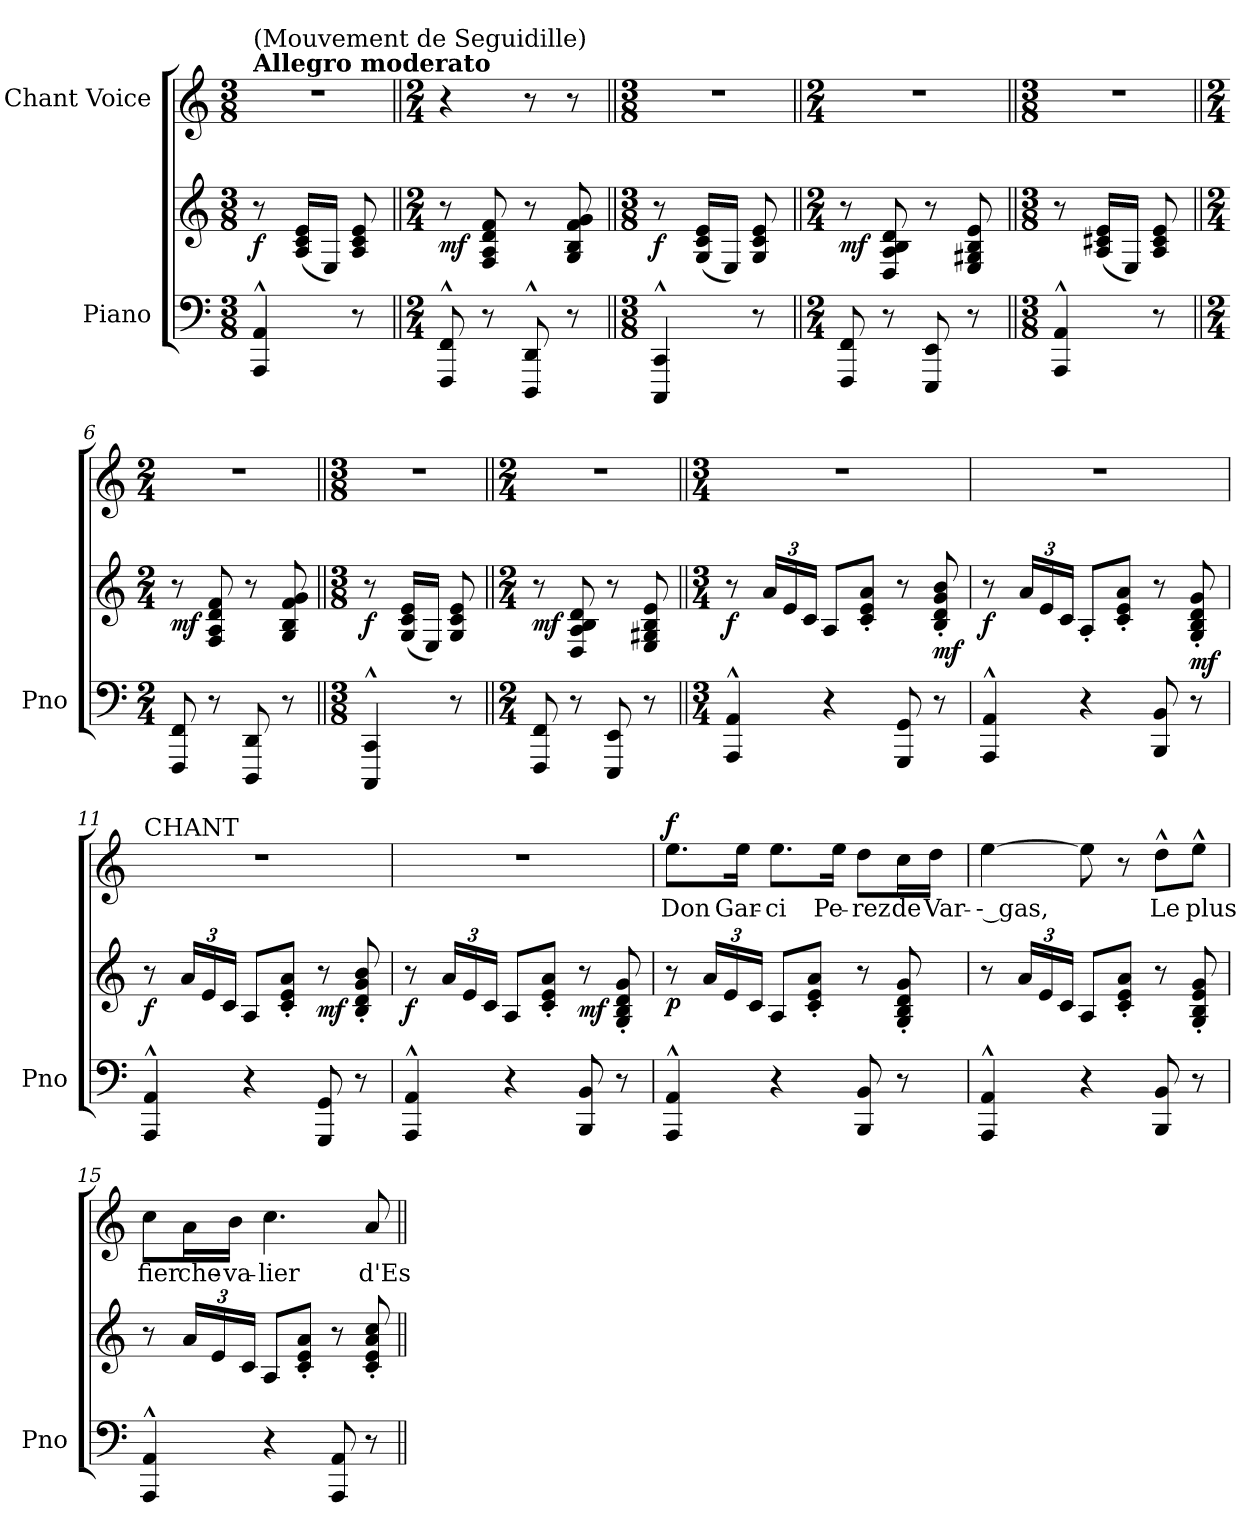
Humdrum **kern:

**kern	**kern	**dynam	**kern	**text	**dynam
*part2	*part2	*part2	*part1	*part1	*part1
*staff3	*staff2	*staff2/3	*staff1	*staff1	*staff1
*I"Piano	*	*	*I"Chant Voice	*	*
*I'Pno	*	*	*	*	*
*clefF4	*clefG2	*	*clefG2	*	*
*k[]	*k[]	*	*k[]	*	*
*M3/8	*M3/8	*	*M3/8	*	*
=1	=1	=1	=1	=1	=1
!	!	!	!LO:TX:a:B:t=Allegro moderato	!	!
!	!	!	!LO:TX:a:t=(Mouvement de Seguidille)	!	!
!	!	!LO:DY:b	!	!	!
4AAA/^^ 4AA/^^	8r	f	4.r	.	.
.	(16A/ 16c/ 16e/LL	.	.	.	.
.	16E/JJ)	.	.	.	.
8r	8A/ 8c/ 8e/	.	.	.	.
=2||	=2||	=2||	=2||	=2||	=2||
*M2/4	*M2/4	*	*M2/4	*	*
!	!	!LO:DY:b	!	!	!
8FFF/^^ 8FF/^^	8r	mf	4r	.	.
8r	8F/ 8A/ 8d/ 8f/	.	.	.	.
8DDD/^^ 8DD/^^	8r	.	8r	.	.
8r	8G/ 8B/ 8f/ 8g/	.	8r	.	.
=3||	=3||	=3||	=3||	=3||	=3||
*M3/8	*M3/8	*	*M3/8	*	*
!	!	!LO:DY:b	!	!	!
4CCC/^^ 4CC/^^	8r	f	4.r	.	.
.	(16G/ 16c/ 16e/LL	.	.	.	.
.	16E/JJ)	.	.	.	.
8r	8G/ 8c/ 8e/	.	.	.	.
=4||	=4||	=4||	=4||	=4||	=4||
*M2/4	*M2/4	*	*M2/4	*	*
!	!	!LO:DY:b	!	!	!
8FFF/ 8FF/	8r	mf	2r	.	.
8r	8D/ 8A/ 8B/ 8d/	.	.	.	.
8EEE/ 8EE/	8r	.	.	.	.
8r	8E/ 8G#X/ 8B/ 8e/	.	.	.	.
=5||	=5||	=5||	=5||	=5||	=5||
*M3/8	*M3/8	*	*M3/8	*	*
!	!	!LO:DY:b	!	!	!
!	!	!LO:DY:n=1:b	!	!	!
4AAA/^^ 4AA/^^	8r	other-dynamics f	4.r	.	.
.	(16A/ 16c#X/ 16e/LL	.	.	.	.
.	16E/JJ)	.	.	.	.
8r	8A/ 8c#/ 8e/	.	.	.	.
=6||	=6||	=6||	=6||	=6||	=6||
*M2/4	*M2/4	*	*M2/4	*	*
!	!	!LO:DY:b	!	!	!
8FFF/ 8FF/	8r	mf	2r	.	.
8r	8F/ 8A/ 8d/ 8f/	.	.	.	.
8DDD/ 8DD/	8r	.	.	.	.
8r	8G/ 8B/ 8f/ 8g/	.	.	.	.
=7||	=7||	=7||	=7||	=7||	=7||
*M3/8	*M3/8	*	*M3/8	*	*
!	!	!LO:DY:b	!	!	!
4CCC/^^ 4CC/^^	8r	f	4.r	.	.
.	(16G/ 16c/ 16e/LL	.	.	.	.
.	16E/JJ)	.	.	.	.
8r	8G/ 8c/ 8e/	.	.	.	.
=8||	=8||	=8||	=8||	=8||	=8||
*M2/4	*M2/4	*	*M2/4	*	*
!	!	!LO:DY:b	!	!	!
8FFF/ 8FF/	8r	mf	2r	.	.
8r	8D/ 8A/ 8B/ 8d/	.	.	.	.
8EEE/ 8EE/	8r	.	.	.	.
8r	8E/ 8G#X/ 8B/ 8e/	.	.	.	.
=9||	=9||	=9||	=9||	=9||	=9||
*M3/4	*M3/4	*	*M3/4	*	*
!	!	!LO:DY:b	!	!	!
4AAA/^^ 4AA/^^	8r	f	2.r	.	.
*	*Xbrackettup	*	*	*	*
.	24a/LL	.	.	.	.
.	24e/	.	.	.	.
.	24c/JJ	.	.	.	.
4r	8A/L	.	.	.	.
.	8c/' 8e/' 8a/'J	.	.	.	.
8GGG/ 8GG/	8r	.	.	.	.
!	!	!LO:DY:b	!	!	!
8r	8B/' 8d/' 8g/' 8b/'	mf	.	.	.
=10	=10	=10	=10	=10	=10
!	!	!LO:DY:b	!	!	!
4AAA/^^ 4AA/^^	8r	f	2.r	.	.
.	24a/LL	.	.	.	.
.	24e/	.	.	.	.
.	24c/JJ	.	.	.	.
4r	8A'/L	.	.	.	.
.	8c/' 8e/' 8a/'J	.	.	.	.
8BBB/ 8BB/	8r	.	.	.	.
!	!	!LO:DY:b	!	!	!
8r	8G/' 8B/' 8d/' 8g/'	mf	.	.	.
=11	=11	=11	=11	=11	=11
!	!	!	!LO:TX:a:t=CHANT	!	!
!	!	!LO:DY:b	!	!	!
4AAA/^^ 4AA/^^	8r	f	2.r	.	.
.	24a/LL	.	.	.	.
.	24e/	.	.	.	.
.	24c/JJ	.	.	.	.
4r	8A/L	.	.	.	.
.	8c/' 8e/' 8a/'J	.	.	.	.
!	!	!LO:DY:b	!	!	!
8GGG/ 8GG/	8r	mf	.	.	.
8r	8B/' 8d/' 8g/' 8b/'	.	.	.	.
=12	=12	=12	=12	=12	=12
!	!	!LO:DY:b	!	!	!
4AAA/^^ 4AA/^^	8r	f	2.r	.	.
.	24a/LL	.	.	.	.
.	24e/	.	.	.	.
.	24c/JJ	.	.	.	.
4r	8A/L	.	.	.	.
.	8c/' 8e/' 8a/'J	.	.	.	.
!	!	!LO:DY:b	!	!	!
8BBB/ 8BB/	8r	mf	.	.	.
8r	8G/' 8B/' 8d/' 8g/'	.	.	.	.
=13	=13	=13	=13	=13	=13
!	!	!LO:DY:b	!	!	!LO:DY:a
4AAA/^^ 4AA/^^	8r	p	8.ee\L	Don	f
.	24a/LL	.	.	.	.
.	24e/	.	.	.	.
.	.	.	16ee\Jk	Gar-	.
.	24c/JJ	.	.	.	.
4r	8A/L	.	8.ee\L	-ci	.
.	8c/' 8e/' 8a/'J	.	.	.	.
.	.	.	16ee\Jk	Pe-	.
8BBB/ 8BB/	8r	.	8dd\L	-rez	.
8r	8G/' 8B/' 8d/' 8g/'	.	16cc\L	de	.
.	.	.	16dd\JJ	Var-	.
=14	=14	=14	=14	=14	=14
4AAA/^^ 4AA/^^	8r	.	[4ee\	-- gas,	.
.	24a/LL	.	.	.	.
.	24e/	.	.	.	.
.	24c/JJ	.	.	.	.
4r	8A/L	.	8ee\]	.	.
.	8c/' 8e/' 8a/'J	.	8r	.	.
8BBB/ 8BB/	8r	.	8dd^^\L	Le	.
8r	8G/' 8B/' 8e/' 8g/'	.	8ee^^\J	plus	.
=15	=15	=15	=15	=15	=15
4AAA/^^ 4AA/^^	8r	.	8cc\L	fier	.
.	24a/LL	.	16a\L	che-	.
.	24e/	.	.	.	.
.	.	.	16b\JJ	-va-	.
.	24c/JJ	.	.	.	.
4r	8A/L	.	4.cc\	-lier	.
.	8c/' 8e/' 8a/'J	.	.	.	.
8AAA/ 8AA/	8r	.	.	.	.
8r	8c/' 8e/' 8a/' 8cc/'	.	8a/	d'Es-	.
=||	=||	=||	=||	=||	=||
*-	*-	*-	*-	*-	*-
